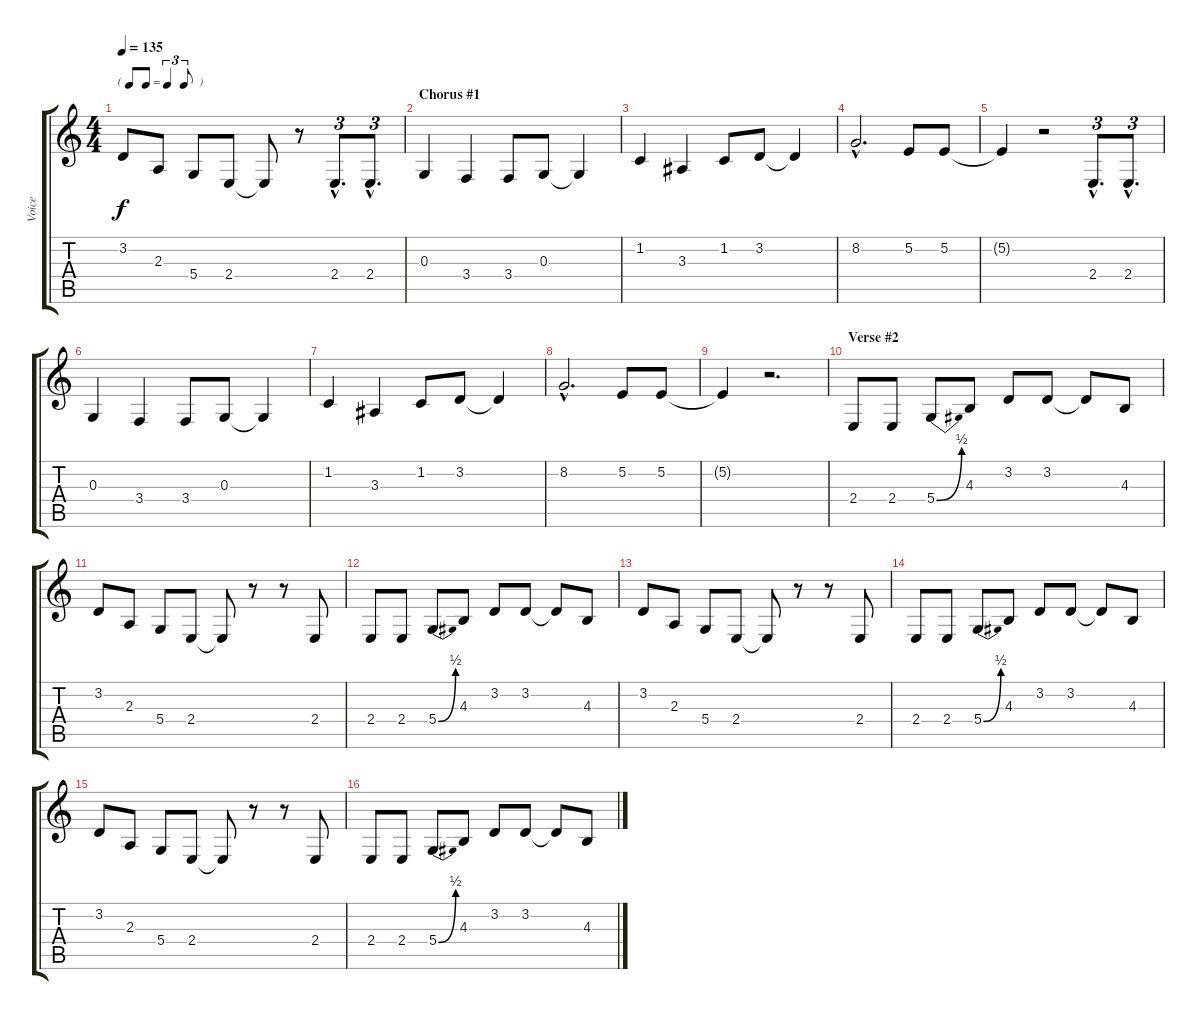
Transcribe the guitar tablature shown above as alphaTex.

\track ("Voice" "Voice") {instrument tenorsax}
\staff {score tabs}
\tuning (E4 B3 G3 D3 A2 E2) {hide}
\ts (4 4)
\tf triplet8th
\tempo 135
\clef g2
\ks c
3.2.8{dy f} 2.3.8 5.4.8 2.4.8 2.4{t}.8 r.8 2.4{hac}.8{d tu (3 2)} 2.4{hac}.8{d tu (3 2)} |
\section ("" "Chorus #1")
0.3.4 3.4.4 3.4.8 0.3.8 0.3{t}.4 |
1.2.4 3.3.4 1.2.8 3.2.8 3.2{t}.4 |
8.2{hac}.2{d} 5.2.8 5.2.8 |
5.2{t}.4 r.2 2.4{hac}.8{d tu (3 2)} 2.4{hac}.8{d tu (3 2)} |
0.3.4 3.4.4 3.4.8 0.3.8 0.3{t}.4 |
1.2.4 3.3.4 1.2.8 3.2.8 3.2{t}.4 |
8.2{hac}.2{d} 5.2.8 5.2.8 |
5.2{t}.4 r.2{d} |
\section ("" "Verse #2")
2.4.8 2.4.8 5.4{be (bend 0 0 60 2)}.8 4.3.8 3.2.8 3.2.8 3.2{t}.8 4.3.8 |
3.2.8 2.3.8 5.4.8 2.4.8 2.4{t}.8 r.8 r.8 2.4.8 |
2.4.8 2.4.8 5.4{be (bend 0 0 60 2)}.8 4.3.8 3.2.8 3.2.8 3.2{t}.8 4.3.8 |
3.2.8 2.3.8 5.4.8 2.4.8 2.4{t}.8 r.8 r.8 2.4.8 |
2.4.8 2.4.8 5.4{be (bend 0 0 60 2)}.8 4.3.8 3.2.8 3.2.8 3.2{t}.8 4.3.8 |
3.2.8 2.3.8 5.4.8 2.4.8 2.4{t}.8 r.8 r.8 2.4.8 |
2.4.8 2.4.8 5.4{be (bend 0 0 60 2)}.8 4.3.8 3.2.8 3.2.8 3.2{t}.8 4.3.8
